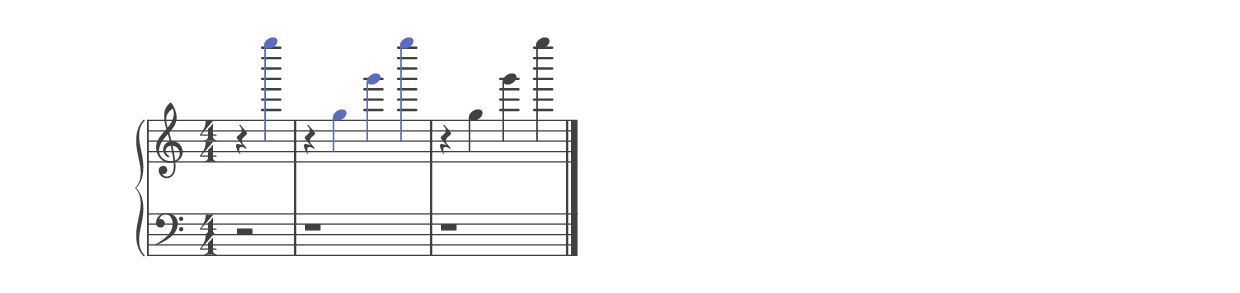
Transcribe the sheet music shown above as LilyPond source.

%% ----------------------------------------------------------------------------
%% Generated on: 2018 December 27
%% Note Name: G7
%% Octave: 7
%% Clef: treble
%% Filename: 152-83-7-treble-G7
%% ----------------------------------------------------------------------------

\version "2.19.82"

\include "../piano_note_colors.ly"

\header {
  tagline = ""
}

upper = {
  \clef treble
  \numericTimeSignature
  \override NoteHead.color = #colorized-note
  \override Stem.color = #colorized-note
  \override Accidental.color = #colorized-note
  % treble note in color
  r4 g''''4
  % treble octave in color
  r4 g''4 g'''4 g''''4
  \override NoteHead.color = #default-black
  \override Stem.color = #default-black
  \override Accidental.color = #default-black
  % treble octave repeat in black
  r4 g''4 g'''4 g''''4
  \bar "|."
}

lower = {
  \clef bass
  \numericTimeSignature
  \override NoteHead.color = #colorized-note
  \override Stem.color = #colorized-note
  \override Accidental.color = #colorized-note
  % bass note in color
  r2
  % bass octave in color
  r1
  \override NoteHead.color = #default-black
  \override Stem.color = #default-black
  \override Accidental.color = #default-black
  % bass octave repeat in black
  r1
}

\score {
  \new PianoStaff <<
    \context Score
    \applyContext #(override-color-for-all-grobs default-black)
    \time 4/4
    \partial 2
    \new Staff = upper { \upper }
    \new Staff = lower { \lower }
  >>
  \layout { }
  \midi { }
}